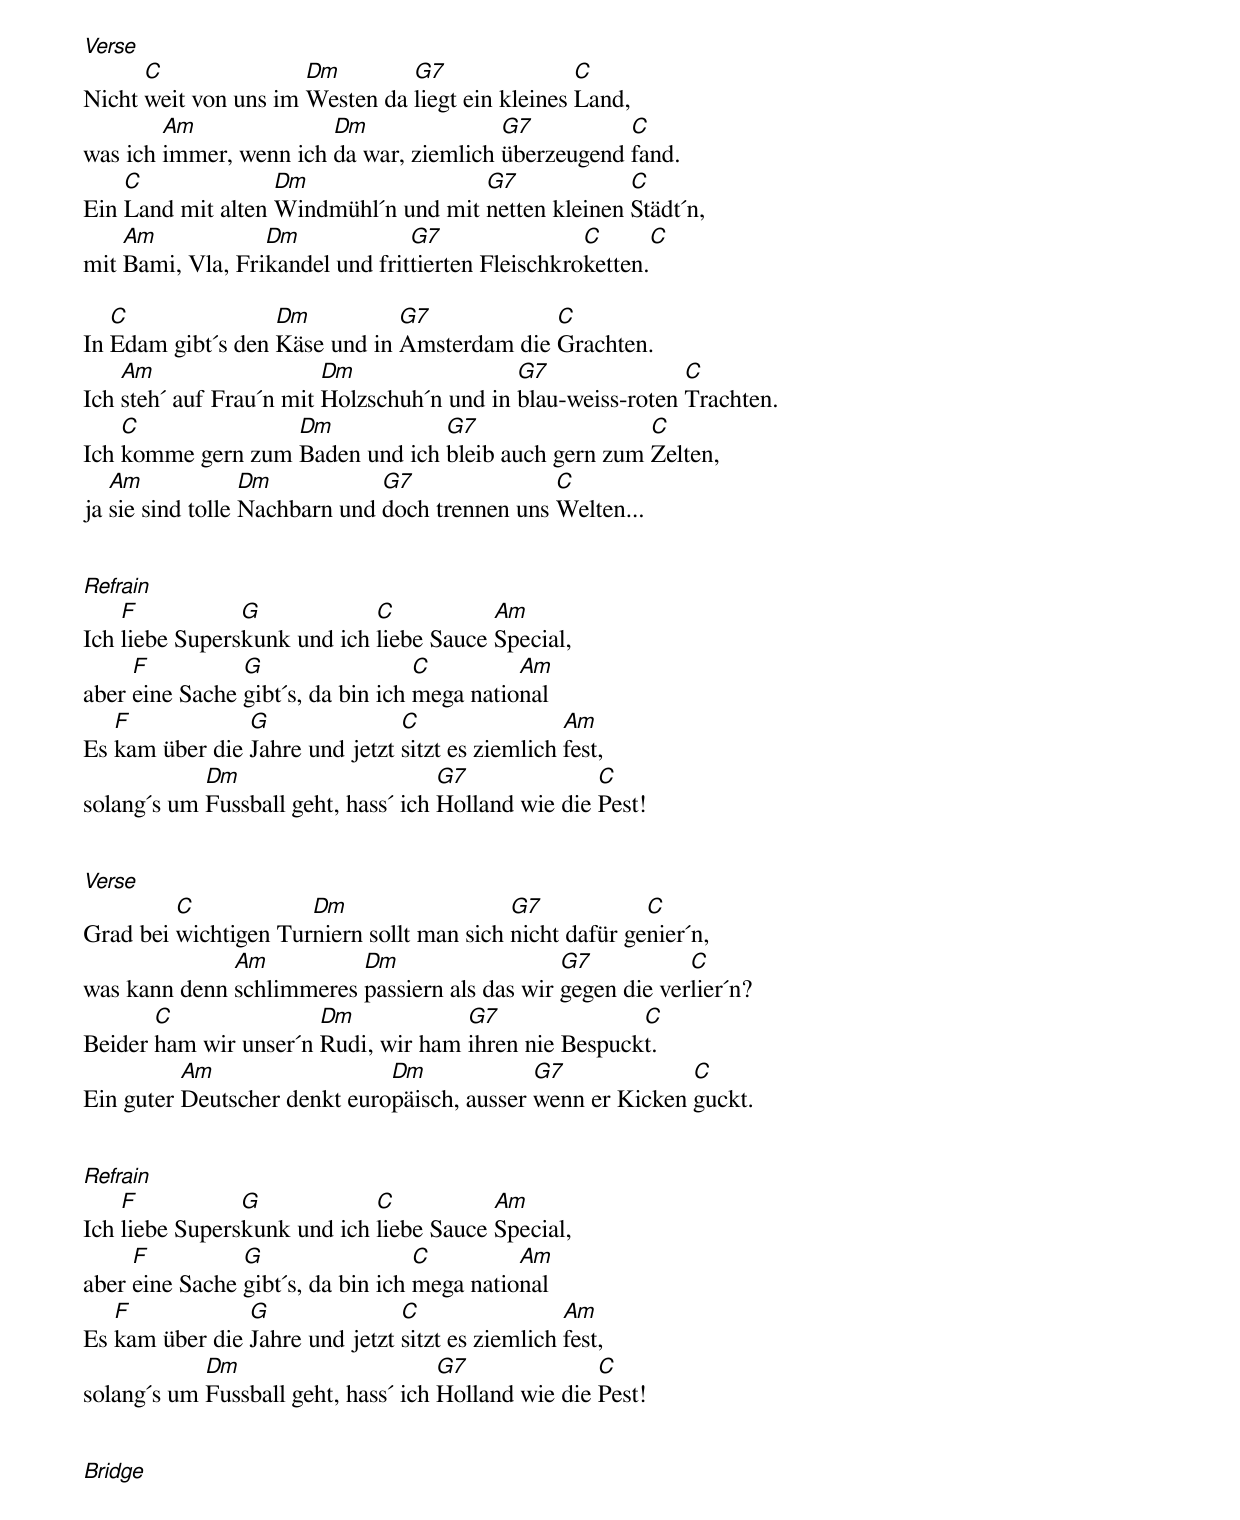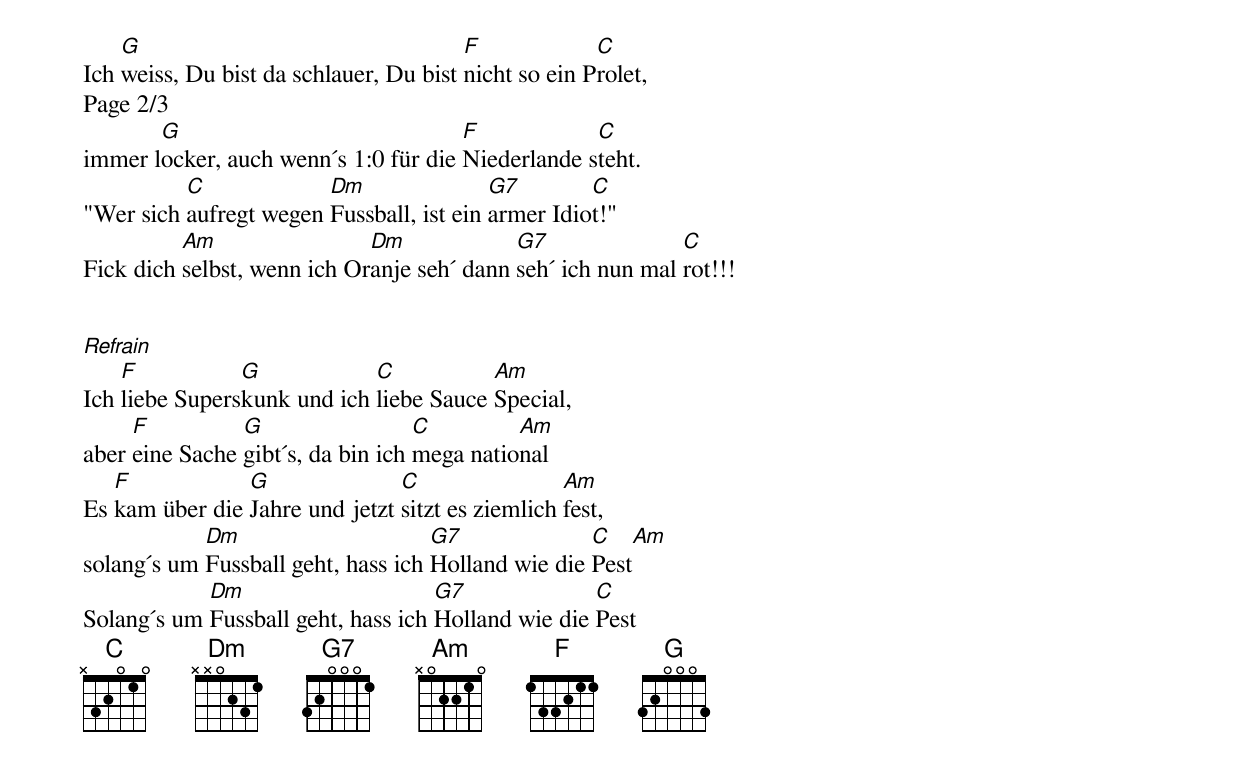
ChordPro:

[Verse]
Nicht [C]weit von uns im [Dm]Westen da [G7]liegt ein kleines [C]Land,
was ich [Am]immer, wenn ich [Dm]da war, ziemlich [G7]überzeugend [C]fand.
Ein [C]Land mit alten [Dm]Windmühl´n und mit [G7]netten kleinen [C]Städt´n,
mit [Am]Bami, Vla, Fri[Dm]kandel und frit[G7]tierten Fleischkro[C]ketten.[C]

In [C]Edam gibt´s den [Dm]Käse und in [G7]Amsterdam die [C]Grachten.
Ich [Am]steh´ auf Frau´n mit [Dm]Holzschuh´n und in [G7]blau-weiss-roten [C]Trachten.
Ich [C]komme gern zum [Dm]Baden und ich [G7]bleib auch gern zum [C]Zelten,
ja [Am]sie sind tolle [Dm]Nachbarn und [G7]doch trennen uns [C]Welten...


[Refrain]
Ich [F]liebe Supers[G]kunk und ich [C]liebe Sauce [Am]Special,
aber [F]eine Sache [G]gibt´s, da bin ich [C]mega natio[Am]nal
Es [F]kam über die [G]Jahre und jetzt [C]sitzt es ziemlich [Am]fest,
solang´s um [Dm]Fussball geht, hass´ ich [G7]Holland wie die [C]Pest!


[Verse]
Grad bei [C]wichtigen Tur[Dm]niern sollt man sich [G7]nicht dafür ge[C]nier´n,
was kann denn [Am]schlimmeres [Dm]passiern als das wir [G7]gegen die ver[C]lier´n?
Beider [C]ham wir unser´n [Dm]Rudi, wir ham [G7]ihren nie Bespuck[C]t.
Ein guter [Am]Deutscher denkt euro[Dm]päisch, ausser [G7]wenn er Kicken [C]guckt.


[Refrain]
Ich [F]liebe Supers[G]kunk und ich [C]liebe Sauce [Am]Special,
aber [F]eine Sache [G]gibt´s, da bin ich [C]mega natio[Am]nal
Es [F]kam über die [G]Jahre und jetzt [C]sitzt es ziemlich [Am]fest,
solang´s um [Dm]Fussball geht, hass´ ich [G7]Holland wie die [C]Pest!


[Bridge]
Ich [G]weiss, Du bist da schlauer, Du bist [F]nicht so ein P[C]rolet,
Page 2/3
immer l[G]ocker, auch wenn´s 1:0 für die [F]Niederlande s[C]teht.
"Wer sich [C]aufregt wegen [Dm]Fussball, ist ein [G7]armer Idio[C]t!"
Fick dich [Am]selbst, wenn ich Or[Dm]anje seh´ dann [G7]seh´ ich nun mal [C]rot!!!


[Refrain]
Ich [F]liebe Supers[G]kunk und ich [C]liebe Sauce [Am]Special,
aber [F]eine Sache [G]gibt´s, da bin ich [C]mega natio[Am]nal
Es [F]kam über die [G]Jahre und jetzt [C]sitzt es ziemlich [Am]fest,
solang´s um [Dm]Fussball geht, hass ich [G7]Holland wie die [C]Pest[Am]
Solang´s um [Dm]Fussball geht, hass ich [G7]Holland wie die [C]Pest
